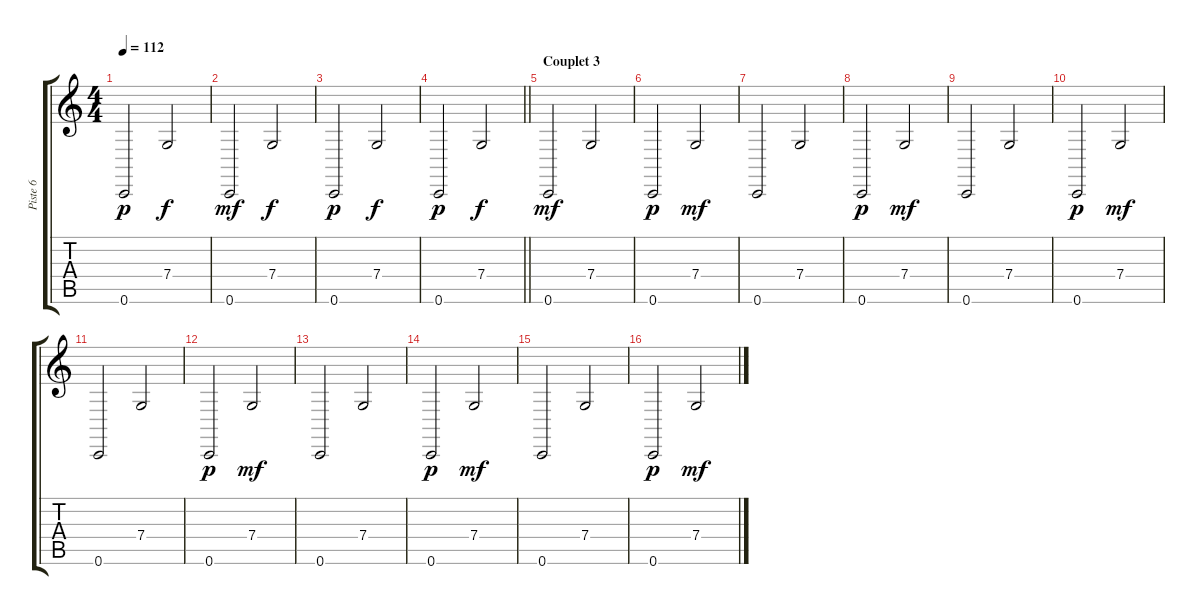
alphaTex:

\track ("Piste 6" "Piste 6") {instrument trumpet}
\staff {score tabs}
\tuning (D4 A3 F3 C3 G2 C2) {hide}
\ts (4 4)
\tempo 112
\clef g2
\ks c
0.6.2{dy p} 7.4.2{dy f} |
0.6.2{dy mf} 7.4.2{dy f} |
0.6.2{dy p} 7.4.2{dy f} |
\barLineRight lightlight
0.6.2{dy p} 7.4.2{dy f} |
\section ("" "Couplet 3")
0.6.2{dy mf volume 8} 7.4.2 |
0.6.2{dy p} 7.4.2{dy mf} |
0.6.2 7.4.2 |
0.6.2{dy p} 7.4.2{dy mf} |
0.6.2 7.4.2 |
0.6.2{dy p} 7.4.2{dy mf} |
0.6.2 7.4.2 |
0.6.2{dy p} 7.4.2{dy mf} |
0.6.2 7.4.2 |
0.6.2{dy p} 7.4.2{dy mf} |
0.6.2 7.4.2 |
0.6.2{dy p} 7.4.2{dy mf}
